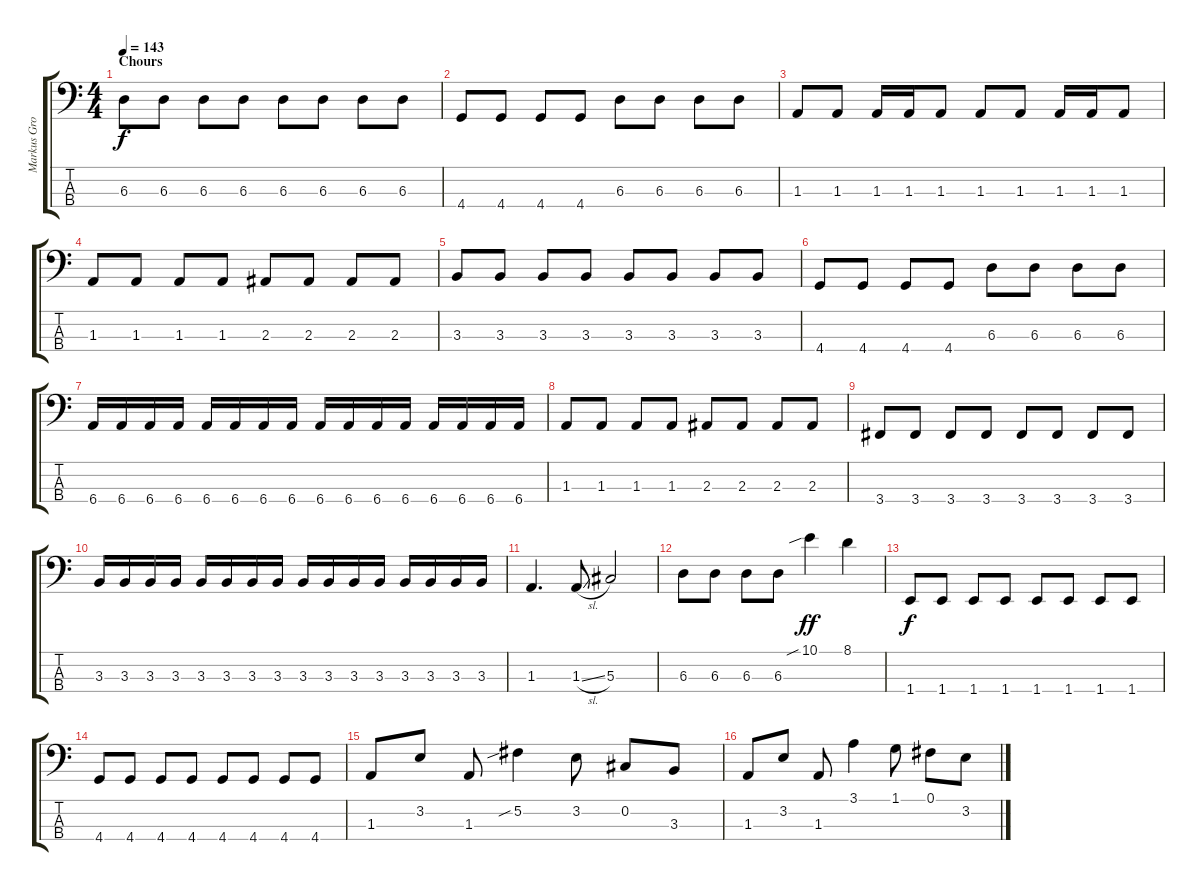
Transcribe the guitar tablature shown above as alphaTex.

\track ("Markus Grosskopf" "Markus Gro") {instrument slapbass2}
\staff {score tabs}
\tuning (Gb2 Db2 Ab1 Eb1) {hide}
\ts (4 4)
\section ("" "Chours")
\tempo 143
\clef f4
\ks c
6.3.8{dy f} 6.3.8 6.3.8 6.3.8 6.3.8 6.3.8 6.3.8 6.3.8 |
4.4.8 4.4.8 4.4.8 4.4.8 6.3.8 6.3.8 6.3.8 6.3.8 |
1.3.8 1.3.8 1.3.16 1.3.16 1.3.8 1.3.8 1.3.8 1.3.16 1.3.16 1.3.8 |
1.3.8 1.3.8 1.3.8 1.3.8 2.3.8 2.3.8 2.3.8 2.3.8 |
3.3.8 3.3.8 3.3.8 3.3.8 3.3.8 3.3.8 3.3.8 3.3.8 |
4.4.8 4.4.8 4.4.8 4.4.8 6.3.8 6.3.8 6.3.8 6.3.8 |
6.4.16 6.4.16 6.4.16 6.4.16 6.4.16 6.4.16 6.4.16 6.4.16 6.4.16 6.4.16 6.4.16 6.4.16 6.4.16 6.4.16 6.4.16 6.4.16 |
1.3.8 1.3.8 1.3.8 1.3.8 2.3.8 2.3.8 2.3.8 2.3.8 |
3.4.8 3.4.8 3.4.8 3.4.8 3.4.8 3.4.8 3.4.8 3.4.8 |
3.3.16 3.3.16 3.3.16 3.3.16 3.3.16 3.3.16 3.3.16 3.3.16 3.3.16 3.3.16 3.3.16 3.3.16 3.3.16 3.3.16 3.3.16 3.3.16 |
1.3.4{d} 1.3{sl}.8 5.3.2 |
6.3.8 6.3.8 6.3.8 6.3.8 10.1{sib}.4{dy ff} 8.1.4 |
1.4.8{dy f} 1.4.8 1.4.8 1.4.8 1.4.8 1.4.8 1.4.8 1.4.8 |
4.4.8 4.4.8 4.4.8 4.4.8 4.4.8 4.4.8 4.4.8 4.4.8 |
1.3.8 3.2.8 1.3.8 5.2{sib}.4 3.2.8 0.2.8 3.3.8 |
1.3.8 3.2.8 1.3.8 3.1.4 1.1.8 0.1.8 3.2.8
